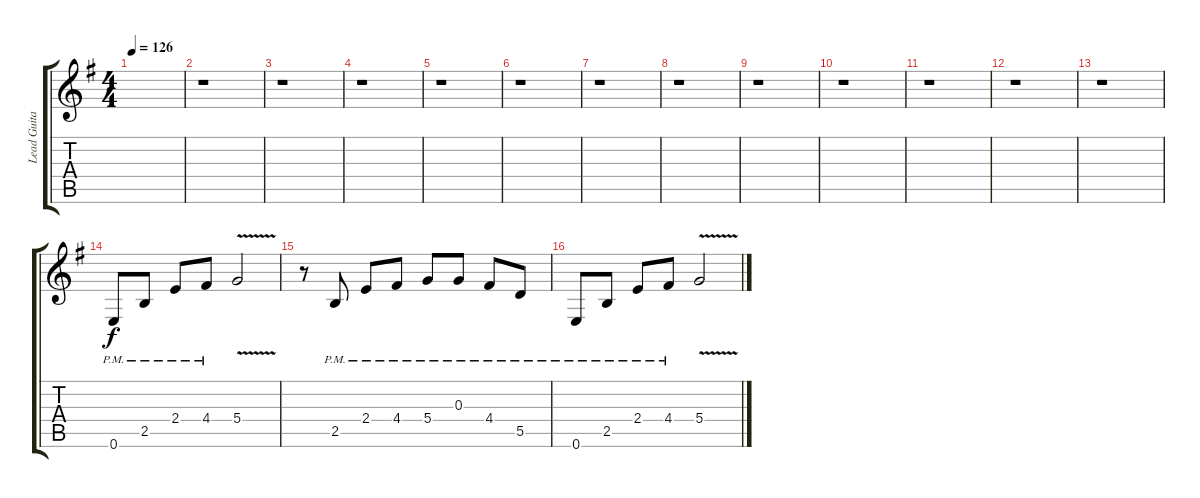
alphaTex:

\track ("Lead Guitar 1" "Lead Guita") {instrument distortionguitar}
\staff {score tabs}
\tuning (E4 B3 G3 D3 A2 E2) {hide}
\ts (4 4)
\tempo 126
\clef g2
\ks g
|
r.1 |
r.1 |
r.1 |
r.1 |
r.1 |
r.1 |
r.1 |
r.1 |
r.1 |
r.1 |
r.1 |
r.1 |
0.6{pm}.8 2.5{pm}.8 2.4{pm}.8 4.4{pm}.8 5.4{v}.2 |
r.8 2.5{pm}.8 2.4{pm}.8 4.4{pm}.8 5.4{pm}.8 0.3{pm}.8 4.4{pm}.8 5.5{pm}.8 |
0.6{pm}.8 2.5{pm}.8 2.4{pm}.8 4.4{pm}.8 5.4{v}.2
